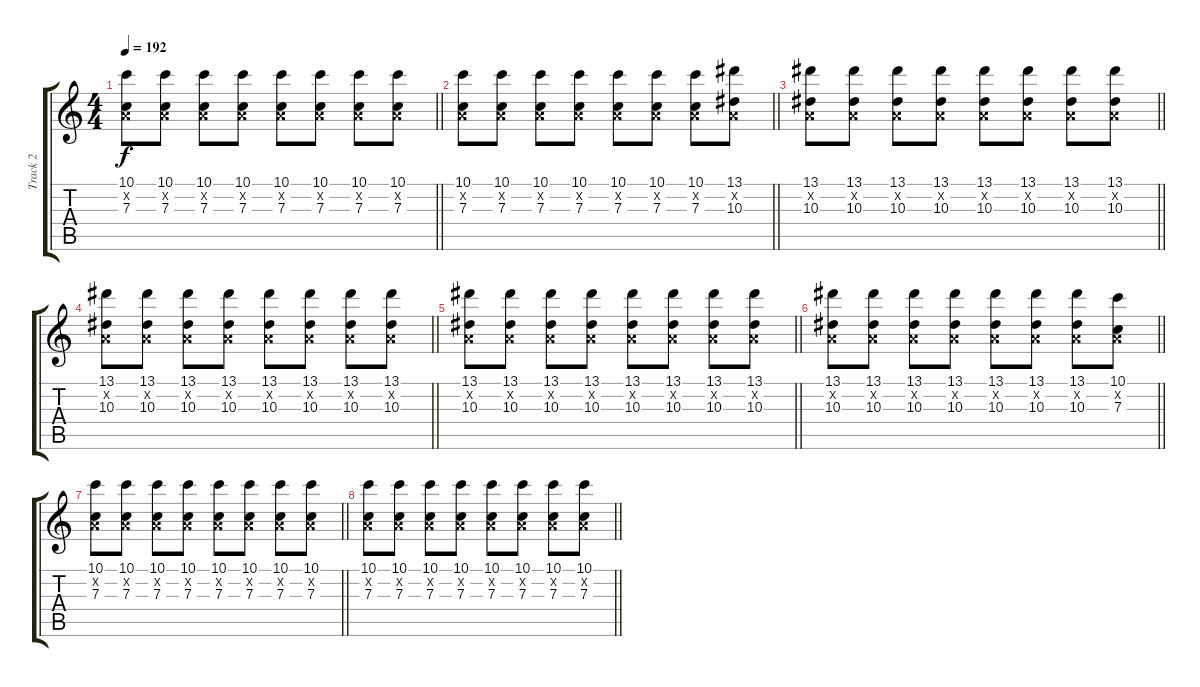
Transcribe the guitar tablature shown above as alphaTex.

\track ("Track 2" "Track 2") {instrument distortionguitar}
\staff {score tabs}
\tuning (D4 A3 F3 C3 G2 C2) {hide}
\ts (4 4)
\tempo 192
\clef g2
\barLineRight lightlight
\ks c
(10.1 0.2{x} 7.3).8{dy f} (10.1 0.2{x} 7.3).8 (10.1 0.2{x} 7.3).8 (10.1 0.2{x} 7.3).8 (10.1 0.2{x} 7.3).8 (10.1 0.2{x} 7.3).8 (10.1 0.2{x} 7.3).8 (10.1 0.2{x} 7.3).8 |
\barLineRight lightlight
(10.1 0.2{x} 7.3).8 (10.1 0.2{x} 7.3).8 (10.1 0.2{x} 7.3).8 (10.1 0.2{x} 7.3).8 (10.1 0.2{x} 7.3).8 (10.1 0.2{x} 7.3).8 (10.1 0.2{x} 7.3).8 (13.1 0.2{x} 10.3).8 |
\barLineRight lightlight
(13.1 0.2{x} 10.3).8 (13.1 0.2{x} 10.3).8 (13.1 0.2{x} 10.3).8 (13.1 0.2{x} 10.3).8 (13.1 0.2{x} 10.3).8 (13.1 0.2{x} 10.3).8 (13.1 0.2{x} 10.3).8 (13.1 0.2{x} 10.3).8 |
\barLineRight lightlight
(13.1 0.2{x} 10.3).8 (13.1 0.2{x} 10.3).8 (13.1 0.2{x} 10.3).8 (13.1 0.2{x} 10.3).8 (13.1 0.2{x} 10.3).8 (13.1 0.2{x} 10.3).8 (13.1 0.2{x} 10.3).8 (13.1 0.2{x} 10.3).8 |
\barLineRight lightlight
(13.1 0.2{x} 10.3).8 (13.1 0.2{x} 10.3).8 (13.1 0.2{x} 10.3).8 (13.1 0.2{x} 10.3).8 (13.1 0.2{x} 10.3).8 (13.1 0.2{x} 10.3).8 (13.1 0.2{x} 10.3).8 (13.1 0.2{x} 10.3).8 |
\barLineRight lightlight
(13.1 0.2{x} 10.3).8 (13.1 0.2{x} 10.3).8 (13.1 0.2{x} 10.3).8 (13.1 0.2{x} 10.3).8 (13.1 0.2{x} 10.3).8 (13.1 0.2{x} 10.3).8 (13.1 0.2{x} 10.3).8 (10.1 0.2{x} 7.3).8 |
\barLineRight lightlight
(10.1 0.2{x} 7.3).8 (10.1 0.2{x} 7.3).8 (10.1 0.2{x} 7.3).8 (10.1 0.2{x} 7.3).8 (10.1 0.2{x} 7.3).8 (10.1 0.2{x} 7.3).8 (10.1 0.2{x} 7.3).8 (10.1 0.2{x} 7.3).8 |
\barLineRight lightlight
(10.1 0.2{x} 7.3).8 (10.1 0.2{x} 7.3).8 (10.1 0.2{x} 7.3).8 (10.1 0.2{x} 7.3).8 (10.1 0.2{x} 7.3).8 (10.1 0.2{x} 7.3).8 (10.1 0.2{x} 7.3).8 (10.1 0.2{x} 7.3).8
